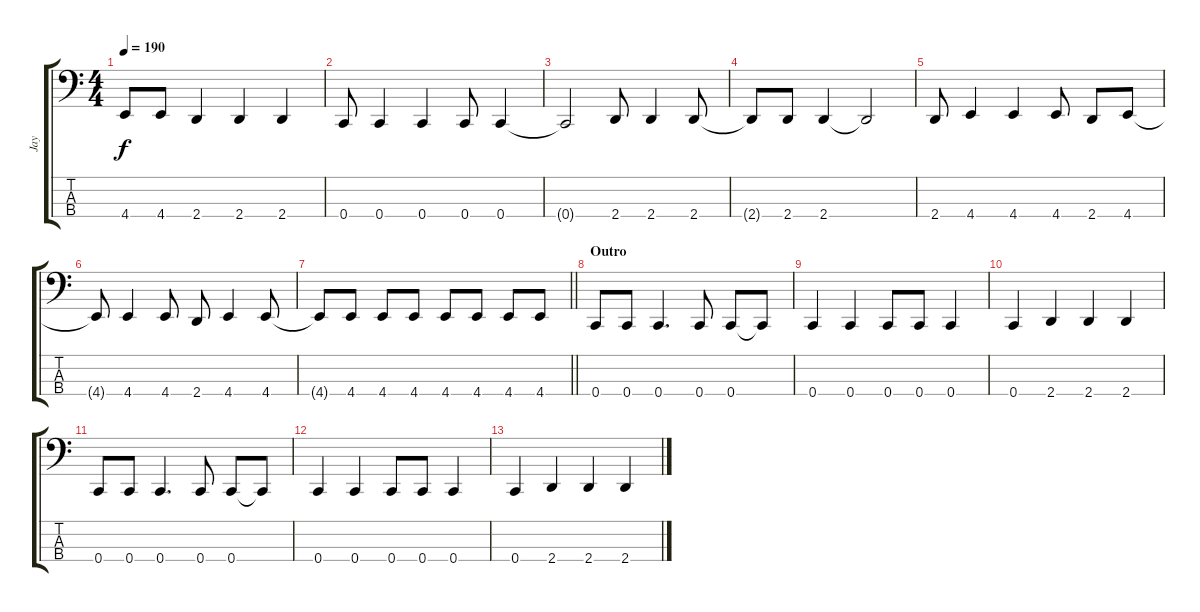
\track ("Jay" "Jay") {instrument electricbasspick}
\staff {score tabs}
\tuning (F2 C2 G1 C1) {hide}
\ts (4 4)
\tempo 190
\clef f4
\ks c
4.4{t}.8{dy f} 4.4.8 2.4.4 2.4.4 2.4.4 |
0.4.8 0.4.4 0.4.4 0.4.8 0.4.4 |
0.4{t}.2 2.4.8 2.4.4 2.4.8 |
2.4{t}.8 2.4.8 2.4.4 2.4{t}.2 |
2.4.8 4.4.4 4.4.4 4.4.8 2.4.8 4.4.8 |
4.4{t}.8 4.4.4 4.4.8 2.4.8 4.4.4 4.4.8 |
\barLineRight lightlight
4.4{t}.8 4.4.8 4.4.8 4.4.8 4.4.8 4.4.8 4.4.8 4.4.8 |
\section ("" "Outro")
0.4.8 0.4.8 0.4.4{d} 0.4.8 0.4.8 0.4{t}.8 |
0.4.4 0.4.4 0.4.8 0.4.8 0.4.4 |
0.4.4 2.4.4 2.4.4 2.4.4 |
0.4.8 0.4.8 0.4.4{d} 0.4.8 0.4.8 0.4{t}.8 |
0.4.4 0.4.4 0.4.8 0.4.8 0.4.4 |
0.4.4 2.4.4 2.4.4 2.4.4
